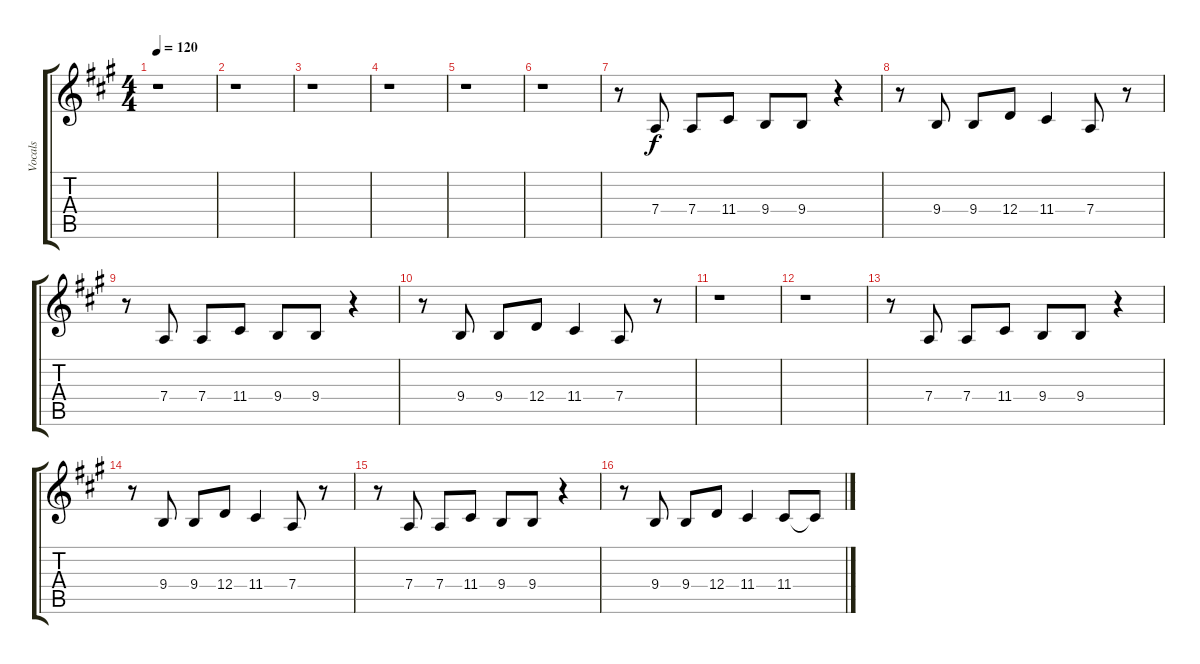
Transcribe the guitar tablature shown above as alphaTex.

\track ("Vocals" "Vocals") {instrument panflute}
\staff {score tabs}
\tuning (E4 B3 G3 D3 A2 E2) {hide}
\ts (4 4)
\tempo 120
\clef g2
\ks a
r.1{dy f} |
r.1 |
r.1 |
r.1 |
r.1 |
r.1 |
r.8 7.4.8 7.4.8 11.4.8 9.4.8 9.4.8 r.4 |
r.8 9.4.8 9.4.8 12.4.8 11.4.4 7.4.8 r.8 |
r.8 7.4.8 7.4.8 11.4.8 9.4.8 9.4.8 r.4 |
r.8 9.4.8 9.4.8 12.4.8 11.4.4 7.4.8 r.8 |
r.1 |
r.1 |
r.8 7.4.8 7.4.8 11.4.8 9.4.8 9.4.8 r.4 |
r.8 9.4.8 9.4.8 12.4.8 11.4.4 7.4.8 r.8 |
r.8 7.4.8 7.4.8 11.4.8 9.4.8 9.4.8 r.4 |
r.8 9.4.8 9.4.8 12.4.8 11.4.4 11.4.8 11.4{t}.8
